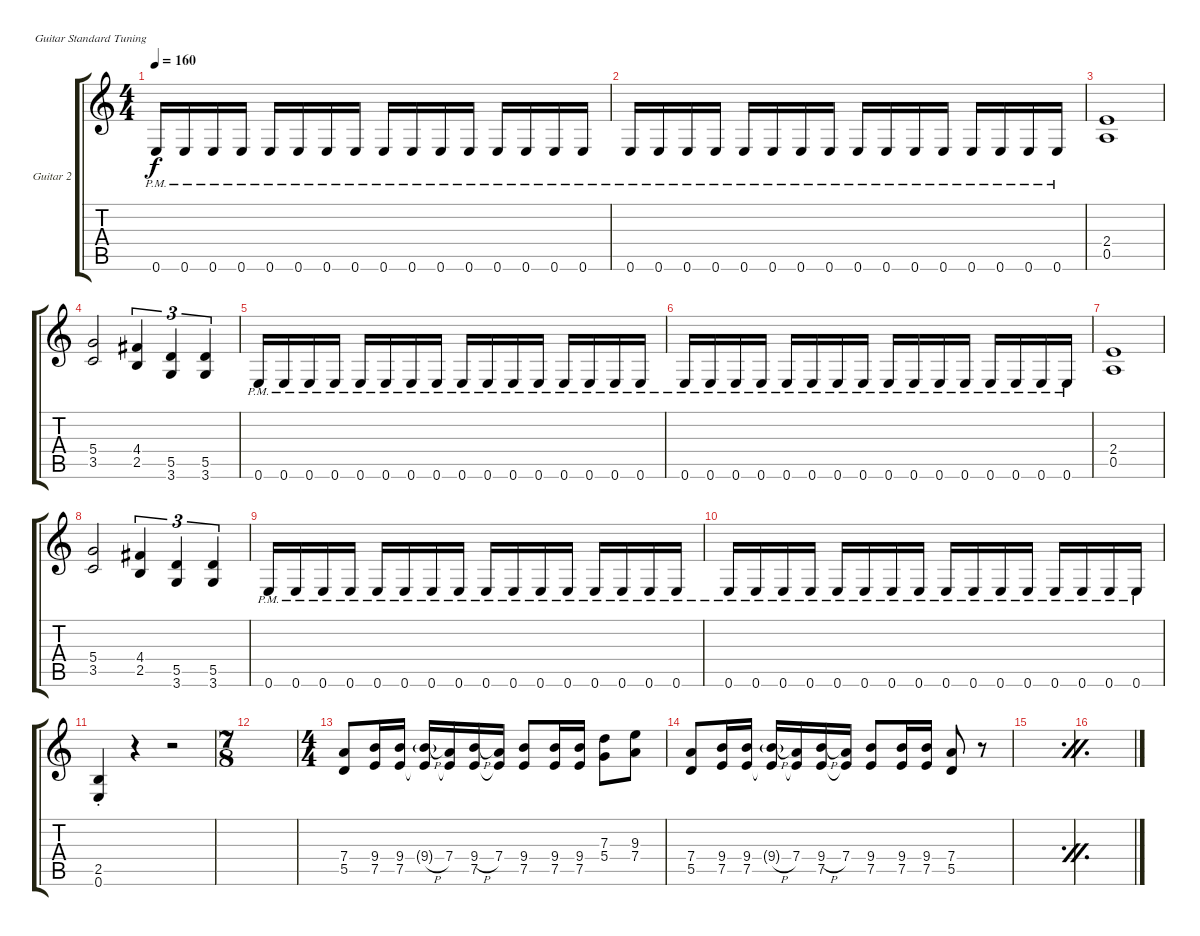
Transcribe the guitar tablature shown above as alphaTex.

\bracketExtendMode groupsimilarinstruments
\firstSystemTrackNameOrientation horizontal
\otherSystemsTrackNameOrientation horizontal
\track ("Guitar 2" "Guitar 2") {instrument overdrivenguitar}
\staff {score tabs}
\tuning (E4 B3 G3 D3 A2 E2)
\ts (4 4)
\tempo 160
\clef g2
\ks c
0.6{pm}.16{dy f} 0.6{pm}.16 0.6{pm}.16 0.6{pm}.16 0.6{pm}.16 0.6{pm}.16 0.6{pm}.16 0.6{pm}.16 0.6{pm}.16 0.6{pm}.16 0.6{pm}.16 0.6{pm}.16 0.6{pm}.16 0.6{pm}.16 0.6{pm}.16 0.6{pm}.16 |
0.6{pm}.16 0.6{pm}.16 0.6{pm}.16 0.6{pm}.16 0.6{pm}.16 0.6{pm}.16 0.6{pm}.16 0.6{pm}.16 0.6{pm}.16 0.6{pm}.16 0.6{pm}.16 0.6{pm}.16 0.6{pm}.16 0.6{pm}.16 0.6{pm}.16 0.6{pm}.16 |
(2.4 0.5).1 |
(5.4 3.5).2 (4.4 2.5).4{tu (3 2)} (5.5 3.6).4{tu (3 2)} (5.5 3.6).4{tu (3 2)} |
0.6{pm}.16 0.6{pm}.16 0.6{pm}.16 0.6{pm}.16 0.6{pm}.16 0.6{pm}.16 0.6{pm}.16 0.6{pm}.16 0.6{pm}.16 0.6{pm}.16 0.6{pm}.16 0.6{pm}.16 0.6{pm}.16 0.6{pm}.16 0.6{pm}.16 0.6{pm}.16 |
0.6{pm}.16 0.6{pm}.16 0.6{pm}.16 0.6{pm}.16 0.6{pm}.16 0.6{pm}.16 0.6{pm}.16 0.6{pm}.16 0.6{pm}.16 0.6{pm}.16 0.6{pm}.16 0.6{pm}.16 0.6{pm}.16 0.6{pm}.16 0.6{pm}.16 0.6{pm}.16 |
(2.4 0.5).1 |
(5.4 3.5).2 (4.4 2.5).4{tu (3 2)} (5.5 3.6).4{tu (3 2)} (5.5 3.6).4{tu (3 2)} |
0.6{pm}.16 0.6{pm}.16 0.6{pm}.16 0.6{pm}.16 0.6{pm}.16 0.6{pm}.16 0.6{pm}.16 0.6{pm}.16 0.6{pm}.16 0.6{pm}.16 0.6{pm}.16 0.6{pm}.16 0.6{pm}.16 0.6{pm}.16 0.6{pm}.16 0.6{pm}.16 |
0.6{pm}.16 0.6{pm}.16 0.6{pm}.16 0.6{pm}.16 0.6{pm}.16 0.6{pm}.16 0.6{pm}.16 0.6{pm}.16 0.6{pm}.16 0.6{pm}.16 0.6{pm}.16 0.6{pm}.16 0.6{pm}.16 0.6{pm}.16 0.6{pm}.16 0.6{pm}.16 |
(2.5{st} 0.6{st}).4 r.4 r.2 |
\ts (7 8)
|
\ts (4 4)
(7.4 5.5).8 (9.4 7.5).16 (9.4 7.5).16 (9.4{h g} 7.5{t}).16 (7.4 7.5{t}).16 (9.4{h} 7.5).16 (7.4 7.5{t}).16 (9.4 7.5).8 (9.4 7.5).16 (9.4 7.5).16 (7.3 5.4).8 (9.3 7.4).8 |
(7.4 5.5).8 (9.4 7.5).16 (9.4 7.5).16 (9.4{h g} 7.5{t}).16 (7.4 7.5{t}).16 (9.4{h} 7.5).16 (7.4 7.5{t}).16 (9.4 7.5).8 (9.4 7.5).16 (9.4 7.5).16 (7.4 5.5).8 r.8 |
\simile firstofdouble
|
\simile secondofdouble
